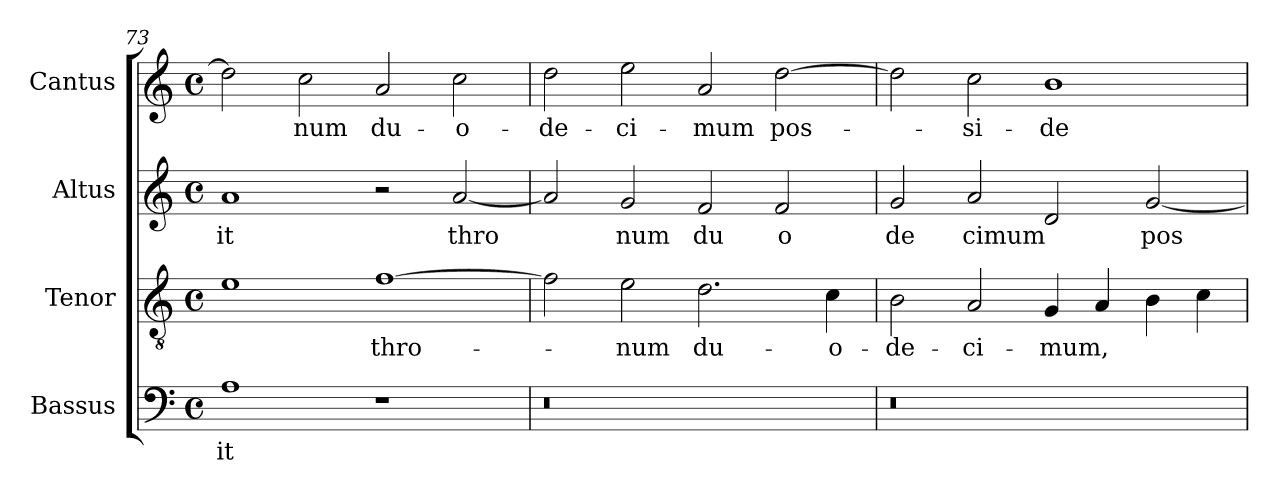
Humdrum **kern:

**kern	**text	**kern	**text	**kern	**text	**kern	**text
*part4	*part4	*part3	*part3	*part2	*part2	*part1	*part1
*staff4	*staff4	*staff3	*staff3	*staff2	*staff2	*staff1	*staff1
*I"Bassus	*	*I"Tenor	*	*I"Altus	*	*I"Cantus	*
*clefF4	*	*clefGv2	*	*clefG2	*	*clefG2	*
*	*	*	*	*k[]	*	*k[]	*
*	*	*	*	*C:	*	*C:	*
*M4/4	*	*M4/4	*	*M4/4	*	*M4/4	*
*met(c)	*	*met(c)	*	*met(c)	*	*met(c)	*
=73	=73	=73	=73	=73	=73	=73	=73
!	!LO:LY:b:cj	!	!	!	!LO:LY:b:cj	!	!
1A	it	1e	.	1a	it	2dd\]	.
!	!	!	!	!	!	!	!LO:LY:b:cj
.	.	.	.	.	.	2cc\	-num
!	!	!	!LO:LY:b	!	!	!	!LO:LY:b:cj
1r	.	[>1f	thro-	2r	.	2a/	du-
!	!	!	!	!	!LO:LY:b	!	!LO:LY:b:cj
.	.	.	.	[<2a/	thro	2cc\	-o-
=74	=74	=74	=74	=74	=74	=74	=74
!	!	!	!	!	!	!	!LO:LY:b:cj
0r	.	2f\]	.	2a/]	.	2dd\	-de-
!	!	!	!LO:LY:b:cj	!	!LO:LY:b:cj	!	!LO:LY:b:cj
.	.	2e\	-num	2g/	num	2ee\	-ci-
!	!	!	!LO:LY:b:cj	!	!LO:LY:b:cj	!	!LO:LY:b:cj
.	.	2.d\	du-	2f/	du	2a/	-mum
!	!	!	!	!	!LO:LY:b:cj	!	!LO:LY:b
.	.	.	.	2f/	o	[>2dd\	pos-
!	!	!	!LO:LY:b:cj	!	!	!	!
.	.	4c\	-o-	.	.	.	.
=75	=75	=75	=75	=75	=75	=75	=75
!	!	!	!LO:LY:b:cj	!	!LO:LY:b:cj	!	!
0r	.	2B\	-de-	2g/	de	2dd\]	.
!	!	!	!LO:LY:b:cj	!	!LO:LY:b	!	!LO:LY:b:cj
.	.	2A/	-ci-	2a/	cimum	2cc\	-si-
!	!	!	!LO:LY:b	!	!	!	!LO:LY:b:cj
.	.	4G/	-mum,	2d/	.	1b	-de-
.	.	4A/	.	.	.	.	.
!	!	!	!	!	!LO:LY:b	!	!
.	.	4B\	.	[<2g/	pos	.	.
.	.	4c\	.	.	.	.	.
=	=	=	=	=	=	=	=
*-	*-	*-	*-	*-	*-	*-	*-
